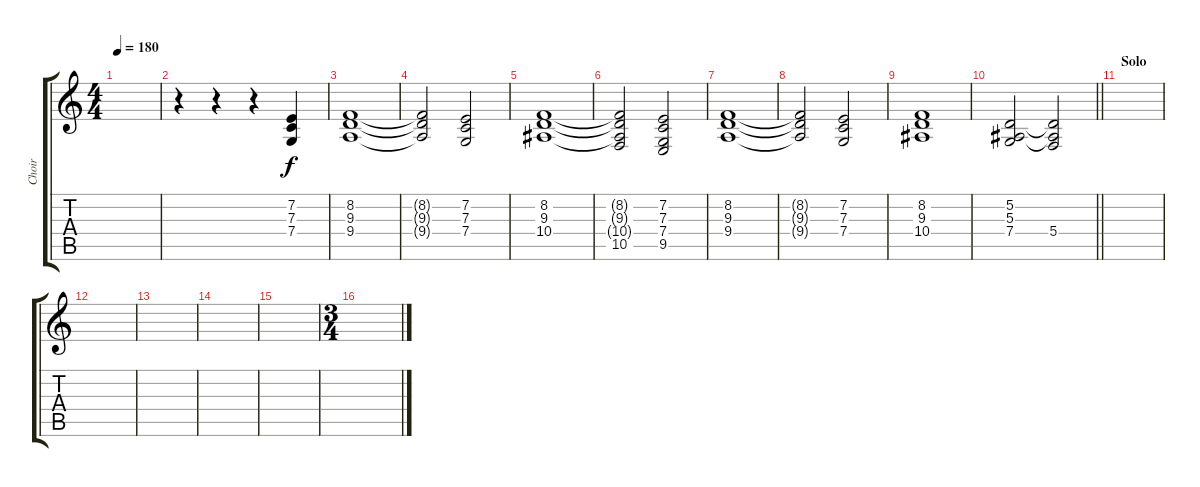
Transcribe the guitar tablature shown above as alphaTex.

\track ("Choir" "Choir") {instrument choiraahs}
\staff {score tabs}
\tuning (D4 A3 F3 C3 G2 D2) {hide}
\ts (4 4)
\tempo 180
\clef g2
\ks c
|
r.4 r.4 r.4 (7.2 7.3 7.4).4{volume 10} |
(8.2 9.3 9.4).1 |
(8.2{t} 9.3{t} 9.4{t}).2 (7.2 7.3 7.4).2 |
(8.2 9.3 10.4).1 |
(8.2{t} 9.3{t} 10.4{t} 10.5).2 (7.2 7.3 7.4 9.5).2 |
(8.2 9.3 9.4).1 |
(8.2{t} 9.3{t} 9.4{t}).2 (7.2 7.3 7.4).2 |
(8.2 9.3 10.4).1 |
\barLineRight lightlight
(5.2 5.3 7.4).2 (5.2{t} 5.3{t} 5.4).2 |
\section ("" "Solo")
|
|
|
|
|
\ts (3 4)
